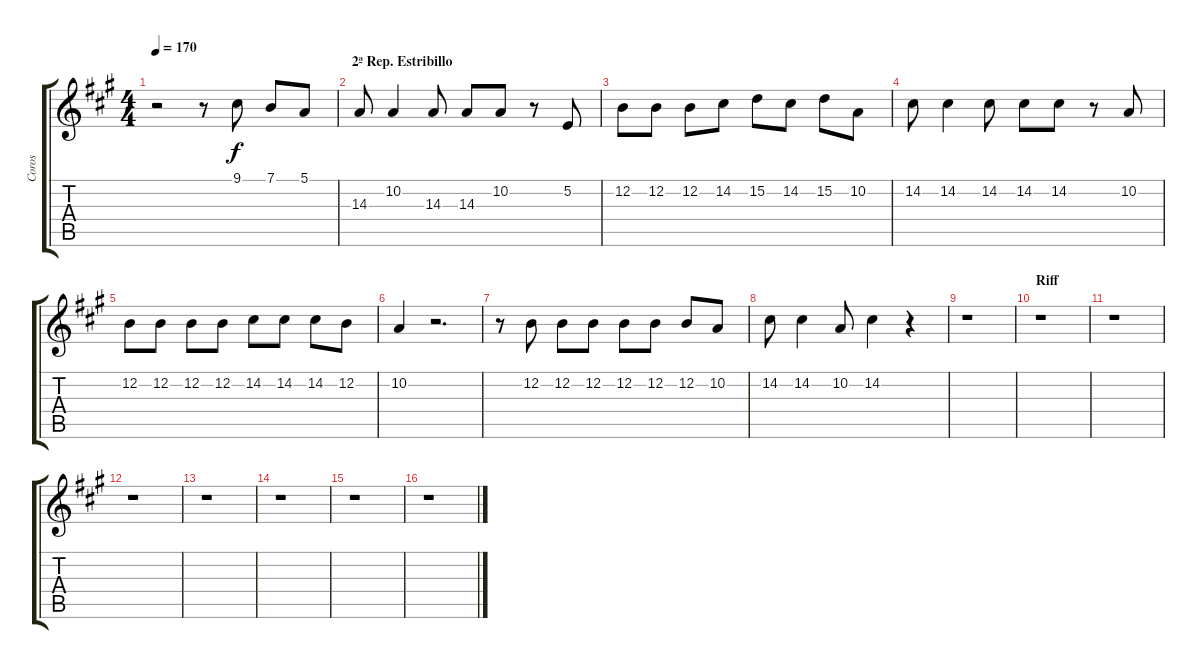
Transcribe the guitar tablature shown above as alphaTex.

\track ("Coros" "Coros") {instrument flute}
\staff {score tabs}
\tuning (E4 B3 G3 D3 A2 E2) {hide}
\ts (4 4)
\tempo 170
\clef g2
\ks a
r.2{dy f} r.8 9.1.8 7.1.8 5.1.8 |
\section ("" "2ª Rep. Estribillo")
14.3.8 10.2.4 14.3.8 14.3.8 10.2.8 r.8 5.2.8 |
12.2.8 12.2.8 12.2.8 14.2.8 15.2.8 14.2.8 15.2.8 10.2.8 |
14.2.8 14.2.4 14.2.8 14.2.8 14.2.8 r.8 10.2.8 |
12.2.8 12.2.8 12.2.8 12.2.8 14.2.8 14.2.8 14.2.8 12.2.8 |
10.2.4 r.2{d} |
r.8 12.2.8 12.2.8 12.2.8 12.2.8 12.2.8 12.2.8 10.2.8 |
14.2.8 14.2.4 10.2.8 14.2.4 r.4 |
r.1 |
\section ("" "Riff")
r.1 |
r.1 |
r.1 |
r.1 |
r.1 |
r.1 |
r.1
